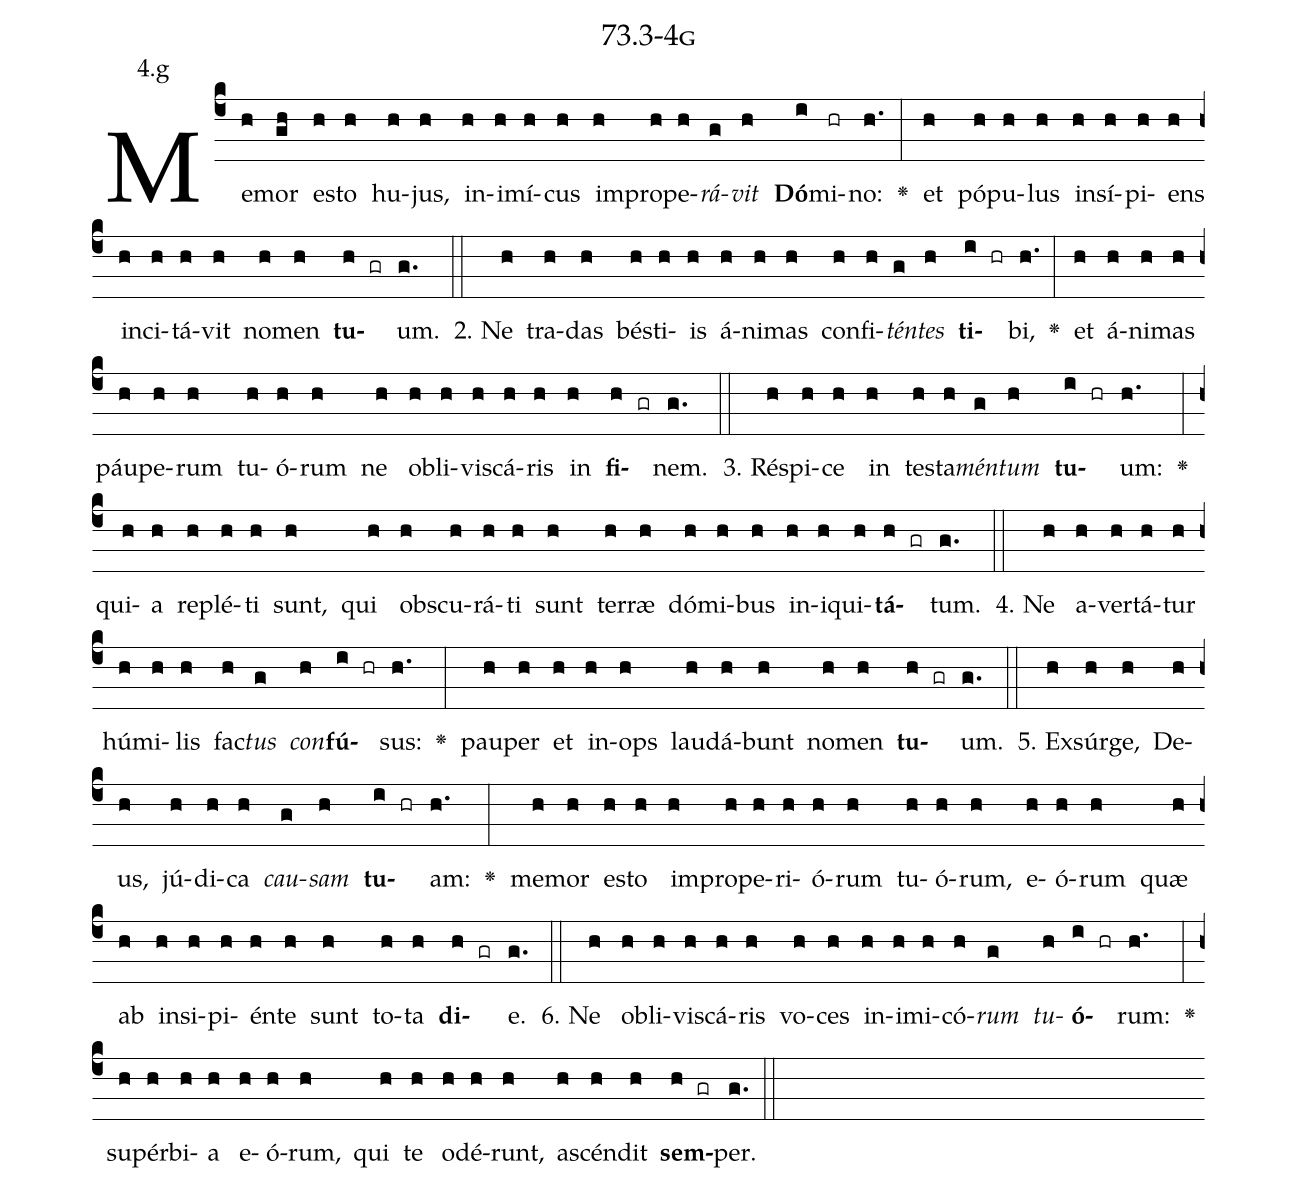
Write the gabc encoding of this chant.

name: 73.3-4g;
annotation: 4.g;
%%
(c4)Me(h)mor(gh) es(h)to(h) hu(h)jus,(h) in(h)i(h)mí(h)cus(h) im(h)pro(h)pe(h)<i>rá</i>(g)<i>vit</i>(h) <b>Dó</b>(i)mi(hr)no:(h.) <v>\greheightstar</v>(:) et(h) pó(h)pu(h)lus(h) in(h)sí(h)pi(h)ens(h) in(h)ci(h)tá(h)vit(h) no(h)men(h) <b>tu</b>(h gr)um.(g.) (::)
2. Ne(h) tra(h)das(h) bés(h)ti(h)is(h) á(h)ni(h)mas(h) con(h)fi(h)<i>tén</i>(g)<i>tes</i>(h) <b>ti</b>(i hr)bi,(h.) <v>\greheightstar</v>(:) et(h) á(h)ni(h)mas(h) páu(h)pe(h)rum(h) tu(h)ó(h)rum(h) ne(h) ob(h)li(h)vis(h)cá(h)ris(h) in(h) <b>fi</b>(h gr)nem.(g.) (::)
3. Ré(h)spi(h)ce(h) in(h) tes(h)ta(h)<i>mén</i>(g)<i>tum</i>(h) <b>tu</b>(i hr)um:(h.) <v>\greheightstar</v>(:) qui(h)a(h) re(h)plé(h)ti(h) sunt,(h) qui(h) obs(h)cu(h)rá(h)ti(h) sunt(h) ter(h)ræ(h) dó(h)mi(h)bus(h) in(h)i(h)qui(h)<b>tá</b>(h gr)tum.(g.) (::)
4. Ne(h) a(h)ver(h)tá(h)tur(h) hú(h)mi(h)lis(h) fac(h)<i>tus</i>(g) <i>con</i>(h)<b>fú</b>(i hr)sus:(h.) <v>\greheightstar</v>(:) pau(h)per(h) et(h) in(h)ops(h) lau(h)dá(h)bunt(h) no(h)men(h) <b>tu</b>(h gr)um.(g.) (::)
5. Ex(h)súr(h)ge,(h) De(h)us,(h) jú(h)di(h)ca(h) <i>cau</i>(g)<i>sam</i>(h) <b>tu</b>(i hr)am:(h.) <v>\greheightstar</v>(:) me(h)mor(h) es(h)to(h) im(h)pro(h)pe(h)ri(h)ó(h)rum(h) tu(h)ó(h)rum,(h) e(h)ó(h)rum(h) quæ(h) ab(h) in(h)si(h)pi(h)én(h)te(h) sunt(h) to(h)ta(h) <b>di</b>(h gr)e.(g.) (::)
6. Ne(h) ob(h)li(h)vis(h)cá(h)ris(h) vo(h)ces(h) in(h)i(h)mi(h)có(h)<i>rum</i>(g) <i>tu</i>(h)<b>ó</b>(i hr)rum:(h.) <v>\greheightstar</v>(:) su(h)pér(h)bi(h)a(h) e(h)ó(h)rum,(h) qui(h) te(h) o(h)dé(h)runt,(h) a(h)scén(h)dit(h) <b>sem</b>(h gr)per.(g.) (::)
